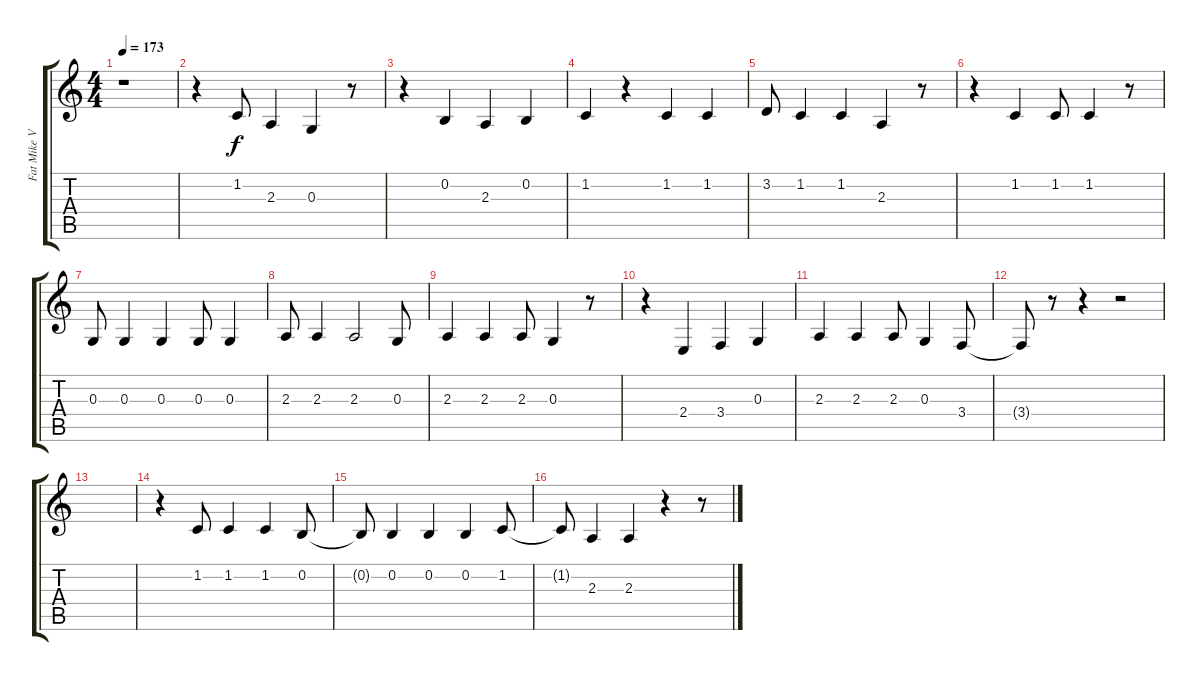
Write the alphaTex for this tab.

\track ("Fat Mike Voice" "Fat Mike V") {instrument altosax}
\staff {score tabs}
\tuning (E4 B3 G3 D3 A2 E2) {hide}
\ts (4 4)
\tempo 173
\clef g2
\ks c
r.1{dy f} |
r.4 1.2.8 2.3.4 0.3.4 r.8 |
r.4 0.2.4 2.3.4 0.2.4 |
1.2.4 r.4 1.2.4 1.2.4 |
3.2.8 1.2.4 1.2.4 2.3.4 r.8 |
r.4 1.2.4 1.2.8 1.2.4 r.8 |
0.3.8 0.3.4 0.3.4 0.3.8 0.3.4 |
2.3.8 2.3.4 2.3.2 0.3.8 |
2.3.4 2.3.4 2.3.8 0.3.4 r.8 |
r.4 2.4.4 3.4.4 0.3.4 |
2.3.4 2.3.4 2.3.8 0.3.4 3.4.8 |
3.4{t}.8 r.8 r.4 r.2 |
|
r.4 1.2.8 1.2.4 1.2.4 0.2.8 |
0.2{t}.8 0.2.4 0.2.4 0.2.4 1.2.8 |
1.2{t}.8 2.3.4 2.3.4 r.4 r.8
